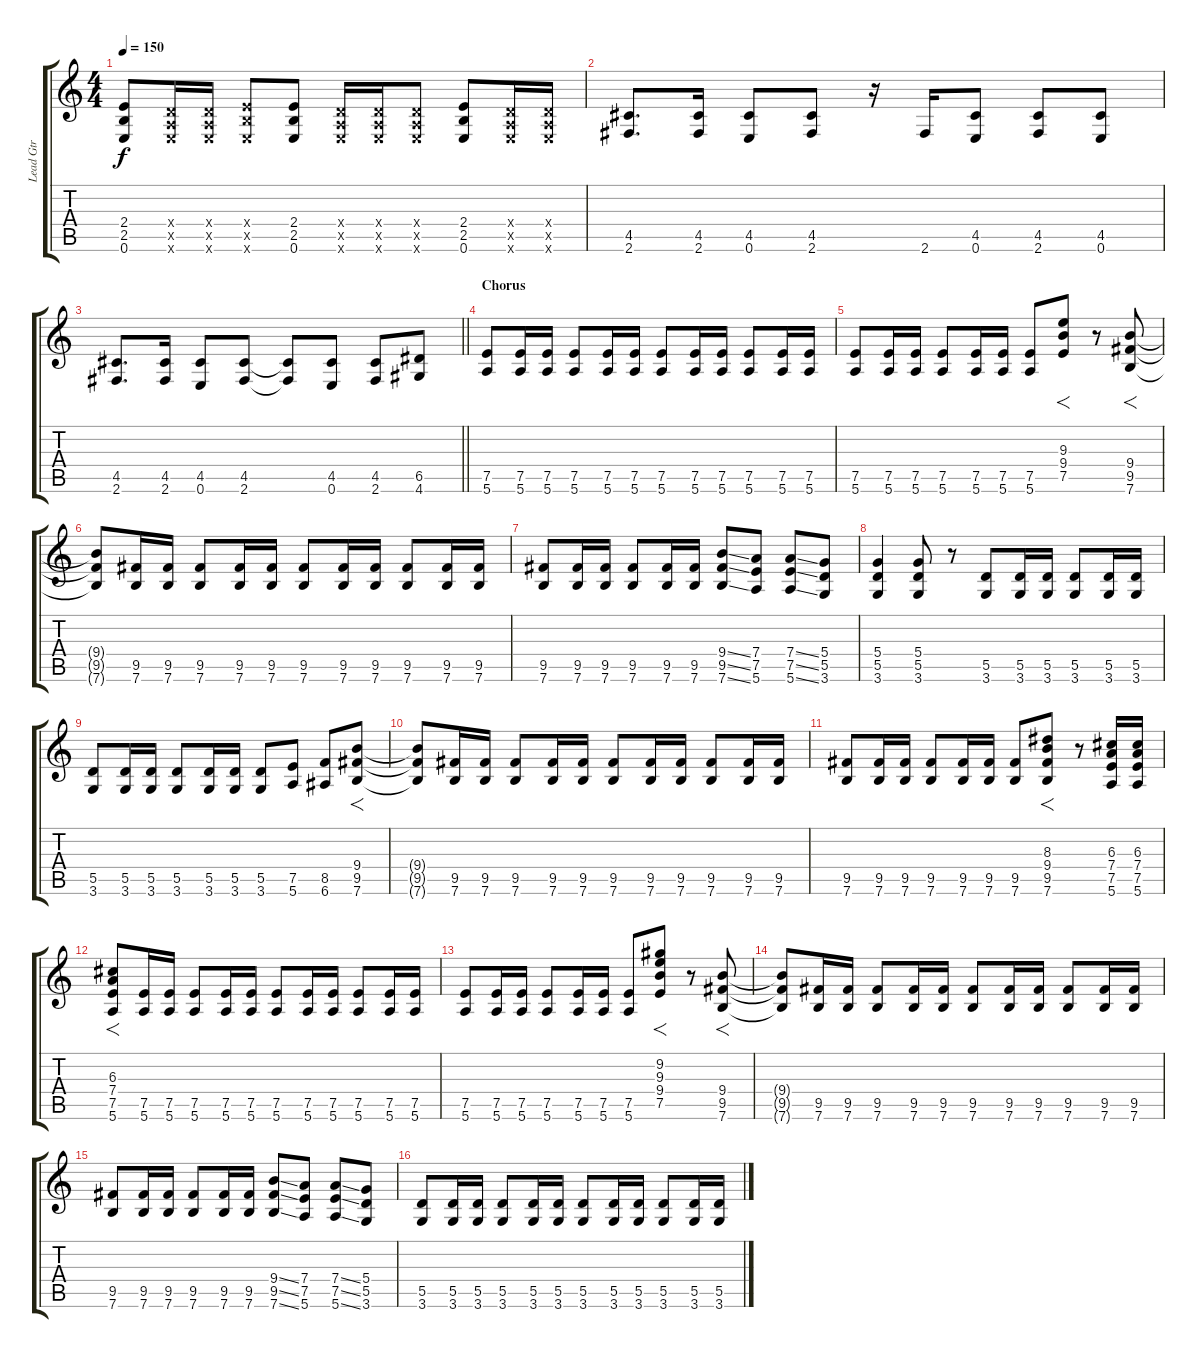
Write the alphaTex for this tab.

\track ("Lead Gtr" "Lead Gtr") {instrument overdrivenguitar}
\staff {score tabs}
\tuning (E4 B3 G3 D3 A2 E2) {hide}
\ts (4 4)
\tempo 150
\clef g2
\ks c
(2.4 2.5 0.6).8{dy f} (0.4{x} 0.5{x} 0.6{x}).16 (0.4{x} 0.5{x} 0.6{x}).16 (2.4{x} 2.5{x} 0.6{x}).8 (2.4 2.5 0.6).8 (0.4{x} 0.5{x} 0.6{x}).16 (0.4{x} 0.5{x} 0.6{x}).16 (0.4{x} 0.5{x} 0.6{x}).8 (2.4 2.5 0.6).8 (0.4{x} 0.5{x} 0.6{x}).16 (0.4{x} 0.5{x} 0.6{x}).16 |
(4.5 2.6).8{d} (4.5 2.6).16 (4.5 0.6).8 (4.5 2.6).8 r.16 2.6.16 (4.5 0.6).8 (4.5 2.6).8 (4.5 0.6).8 |
\barLineRight lightlight
(4.5 2.6).8{d} (4.5 2.6).16 (4.5 0.6).8 (4.5 2.6).8 (4.5{t} 2.6{t}).8 (4.5 0.6).8 (4.5 2.6).8 (6.5 4.6).8 |
\section ("" "Chorus")
(7.5 5.6).8 (7.5 5.6).16 (7.5 5.6).16 (7.5 5.6).8 (7.5 5.6).16 (7.5 5.6).16 (7.5 5.6).8 (7.5 5.6).16 (7.5 5.6).16 (7.5 5.6).8 (7.5 5.6).16 (7.5 5.6).16 |
(7.5 5.6).8 (7.5 5.6).16 (7.5 5.6).16 (7.5 5.6).8 (7.5 5.6).16 (7.5 5.6).16 (7.5 5.6).8 (9.3 9.4 7.5).8{f} r.8 (9.4 9.5 7.6).8{f} |
(9.4{t} 9.5{t} 7.6{t}).8 (9.5 7.6).16 (9.5 7.6).16 (9.5 7.6).8 (9.5 7.6).16 (9.5 7.6).16 (9.5 7.6).8 (9.5 7.6).16 (9.5 7.6).16 (9.5 7.6).8 (9.5 7.6).16 (9.5 7.6).16 |
(9.5 7.6).8 (9.5 7.6).16 (9.5 7.6).16 (9.5 7.6).8 (9.5 7.6).16 (9.5 7.6).16 (9.4{ss} 9.5{ss} 7.6{ss}).8 (7.4 7.5 5.6).8 (7.4{ss} 7.5{ss} 5.6{ss}).8 (5.4 5.5 3.6).8 |
(5.4 5.5 3.6).4 (5.4 5.5 3.6).8 r.8 (5.5 3.6).8 (5.5 3.6).16 (5.5 3.6).16 (5.5 3.6).8 (5.5 3.6).16 (5.5 3.6).16 |
(5.5 3.6).8 (5.5 3.6).16 (5.5 3.6).16 (5.5 3.6).8 (5.5 3.6).16 (5.5 3.6).16 (5.5 3.6).8 (7.5 5.6).8 (8.5 6.6).8 (9.4 9.5 7.6).8{f} |
(9.4{t} 9.5{t} 7.6{t}).8 (9.5 7.6).16 (9.5 7.6).16 (9.5 7.6).8 (9.5 7.6).16 (9.5 7.6).16 (9.5 7.6).8 (9.5 7.6).16 (9.5 7.6).16 (9.5 7.6).8 (9.5 7.6).16 (9.5 7.6).16 |
(9.5 7.6).8 (9.5 7.6).16 (9.5 7.6).16 (9.5 7.6).8 (9.5 7.6).16 (9.5 7.6).16 (9.5 7.6).8 (8.3 9.4 9.5 7.6).8{f} r.8 (6.3 7.4 7.5 5.6).16 (6.3 7.4 7.5 5.6).16 |
(6.3 7.4 7.5 5.6).8{f} (7.5 5.6).16 (7.5 5.6).16 (7.5 5.6).8 (7.5 5.6).16 (7.5 5.6).16 (7.5 5.6).8 (7.5 5.6).16 (7.5 5.6).16 (7.5 5.6).8 (7.5 5.6).16 (7.5 5.6).16 |
(7.5 5.6).8 (7.5 5.6).16 (7.5 5.6).16 (7.5 5.6).8 (7.5 5.6).16 (7.5 5.6).16 (7.5 5.6).8 (9.2 9.3 9.4 7.5).8{f} r.8 (9.4 9.5 7.6).8{f} |
(9.4{t} 9.5{t} 7.6{t}).8 (9.5 7.6).16 (9.5 7.6).16 (9.5 7.6).8 (9.5 7.6).16 (9.5 7.6).16 (9.5 7.6).8 (9.5 7.6).16 (9.5 7.6).16 (9.5 7.6).8 (9.5 7.6).16 (9.5 7.6).16 |
(9.5 7.6).8 (9.5 7.6).16 (9.5 7.6).16 (9.5 7.6).8 (9.5 7.6).16 (9.5 7.6).16 (9.4{ss} 9.5{ss} 7.6{ss}).8 (7.4 7.5 5.6).8 (7.4{ss} 7.5{ss} 5.6{ss}).8 (5.4 5.5 3.6).8 |
(5.5 3.6).8 (5.5 3.6).16 (5.5 3.6).16 (5.5 3.6).8 (5.5 3.6).16 (5.5 3.6).16 (5.5 3.6).8 (5.5 3.6).16 (5.5 3.6).16 (5.5 3.6).8 (5.5 3.6).16 (5.5 3.6).16
